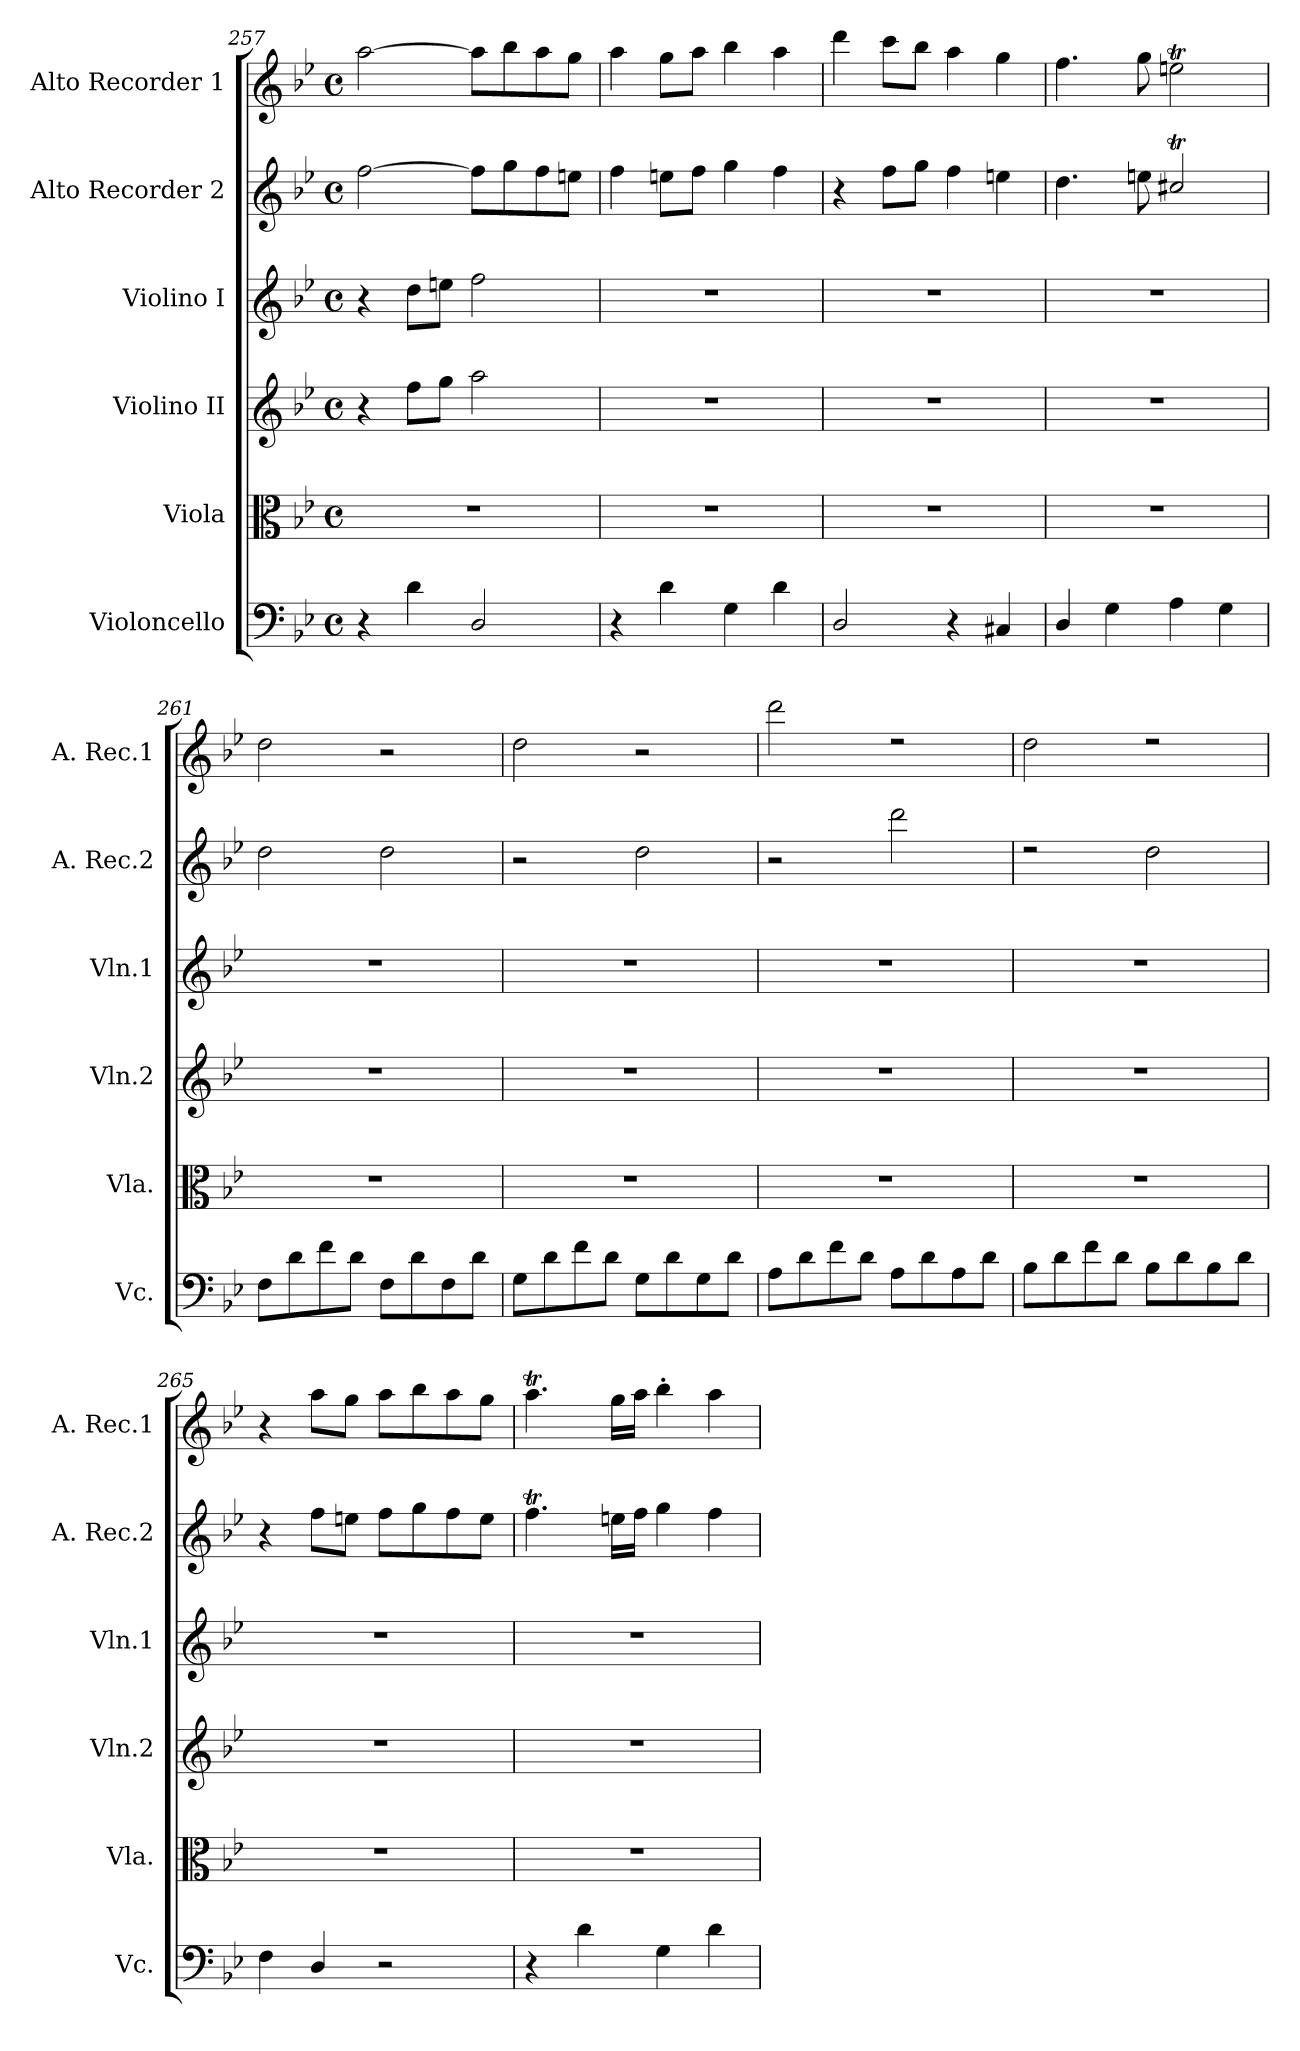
**kern	**kern	**kern	**kern	**kern	**kern
*part6	*part5	*part4	*part3	*part2	*part1
*staff6	*staff5	*staff4	*staff3	*staff2	*staff1
*I"Violoncello	*I"Viola	*I"Violino II	*I"Violino I	*I"Alto Recorder 2	*I"Alto Recorder 1
*I'Vc.	*I'Vla.	*I'Vln.2	*I'Vln.1	*I'A. Rec.2	*I'A. Rec.1
*clefF4	*clefC3	*clefG2	*clefG2	*clefG2	*clefG2
*k[b-e-]	*k[b-e-]	*k[b-e-]	*k[b-e-]	*k[b-e-]	*k[b-e-]
*M4/4	*M4/4	*M4/4	*M4/4	*M4/4	*M4/4
*met(c)	*met(c)	*met(c)	*met(c)	*met(c)	*met(c)
=257	=257	=257	=257	=257	=257
4r	1r	4r	4r	[2ff\	[2aa\
4d\	.	8ff\L	8dd\L	.	.
.	.	8gg\J	8een\J	.	.
2D/	.	2aa\	2ff\	8ff\L]	8aa\L]
.	.	.	.	8gg\	8bb-\
.	.	.	.	8ff\	8aa\
.	.	.	.	8een\J	8gg\J
=258	=258	=258	=258	=258	=258
4r	1r	1r	1r	4ff\	4aa\
4d\	.	.	.	8een\L	8gg\L
.	.	.	.	8ff\J	8aa\J
4G\	.	.	.	4gg\	4bb-\
4d\	.	.	.	4ff\	4aa\
=259	=259	=259	=259	=259	=259
2D/	1r	1r	1r	4r	4ddd\
.	.	.	.	8ff\L	8ccc\L
.	.	.	.	8gg\J	8bb-\J
4r	.	.	.	4ff\	4aa\
4C#X/	.	.	.	4een\	4gg\
=260	=260	=260	=260	=260	=260
4D/	1r	1r	1r	4.dd\	4.ff\
4G\	.	.	.	.	.
.	.	.	.	8een\	8gg\
4A\	.	.	.	2cc#Xt/	2eent\
4G\	.	.	.	.	.
!!LO:LB:g=z
=261	=261	=261	=261	=261	=261
8F\L	1r	1r	1r	2dd\	2dd\
8d\	.	.	.	.	.
8f\	.	.	.	.	.
8d\J	.	.	.	.	.
8F\L	.	.	.	2dd\	2r
8d\	.	.	.	.	.
8F\	.	.	.	.	.
8d\J	.	.	.	.	.
=262	=262	=262	=262	=262	=262
8G\L	1r	1r	1r	2r	2dd\
8d\	.	.	.	.	.
8f\	.	.	.	.	.
8d\J	.	.	.	.	.
8G\L	.	.	.	2dd\	2r
8d\	.	.	.	.	.
8G\	.	.	.	.	.
8d\J	.	.	.	.	.
=263	=263	=263	=263	=263	=263
8A\L	1r	1r	1r	2r	2ddd\
8d\	.	.	.	.	.
8f\	.	.	.	.	.
8d\J	.	.	.	.	.
8A\L	.	.	.	2ddd\	2rdd
8d\	.	.	.	.	.
8A\	.	.	.	.	.
8d\J	.	.	.	.	.
=264	=264	=264	=264	=264	=264
8B-\L	1r	1r	1r	2rdd	2dd\
8d\	.	.	.	.	.
8f\	.	.	.	.	.
8d\J	.	.	.	.	.
8B-\L	.	.	.	2dd\	2rdd
8d\	.	.	.	.	.
8B-\	.	.	.	.	.
8d\J	.	.	.	.	.
=265	=265	=265	=265	=265	=265
4F\	1r	1r	1r	4r	4r
4D/	.	.	.	8ff\L	8aa\L
.	.	.	.	8een\J	8gg\J
2r	.	.	.	8ff\L	8aa\L
.	.	.	.	8gg\	8bb-\
.	.	.	.	8ff\	8aa\
.	.	.	.	8ee\J	8gg\J
=266	=266	=266	=266	=266	=266
4r	1r	1r	1r	4.ffT\	4.aat\
4d\	.	.	.	.	.
.	.	.	.	16een\LL	16gg\LL
.	.	.	.	16ff\JJ	16aa\JJ
4G\	.	.	.	4gg\	4bb-'\
4d\	.	.	.	4ff\	4aa\
=	=	=	=	=	=
*-	*-	*-	*-	*-	*-
